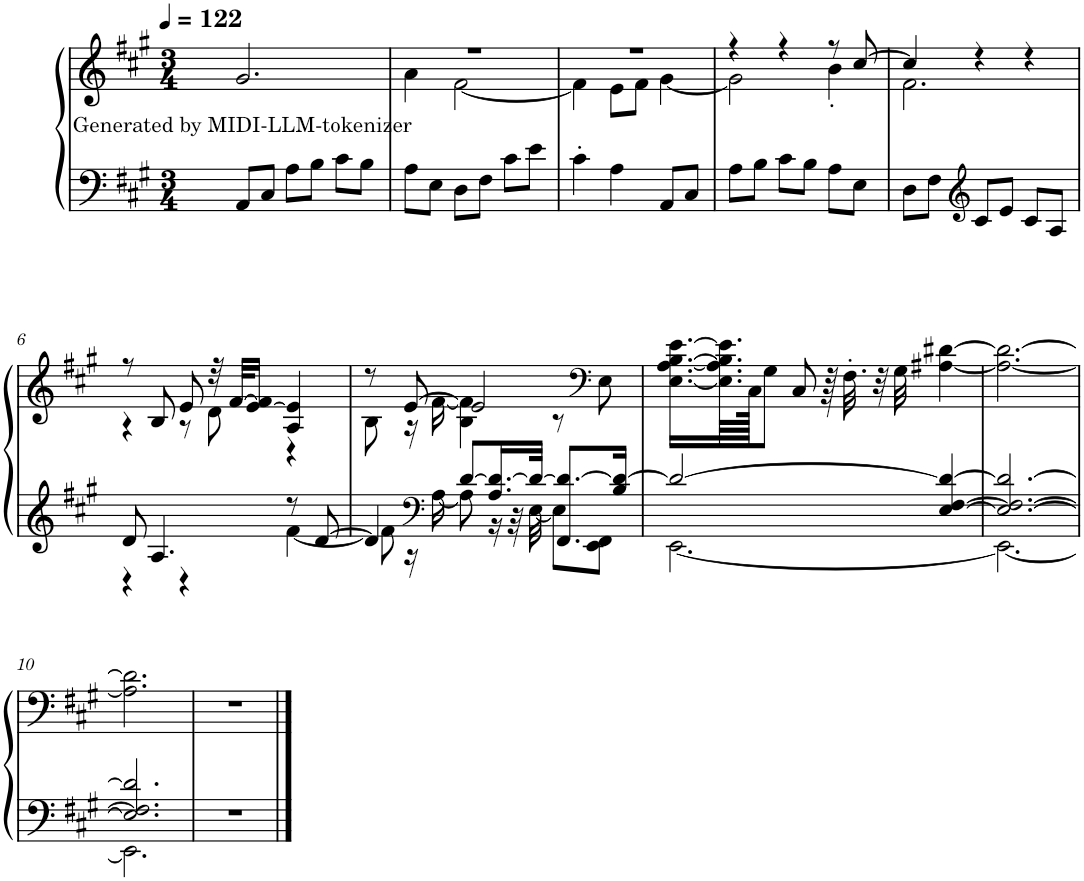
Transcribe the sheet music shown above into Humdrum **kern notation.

**kern	**kern	**text
*part1	*part1	*part1
*staff2	*staff1	*staff1
*I"Piano	*	*
*I'Pno.	*	*
*clefF4	*clefG2	*
*k[f#c#g#]	*k[f#c#g#]	*
*M3/4	*M3/4	*
*MM122	*MM122	*
=1	=1	=1
!	!	!LO:LY:b
8AA/L	2.g#/	Generated by MIDI-LLM-tokenizer
8C#/J	.	.
8A\L	.	.
8B\J	.	.
8c#\L	.	.
8B\J	.	.
=2	=2	=2
*	*^	*
8A\L	2.r	4a\	.
8E\J	.	.	.
8D\L	.	[2f#\	.
8F#\J	.	.	.
8c#\L	.	.	.
8e\J	.	.	.
=3	=3	=3	=3
4c#'\	2.r	4f#\]	.
4A\	.	8e\L	.
.	.	8f#\J	.
8AA/L	.	[4g#\	.
8C#/J	.	.	.
=4	=4	=4	=4
8A\L	4r	2g#\]	.
8B\J	.	.	.
8c#\L	4r	.	.
8B\J	.	.	.
8A\L	8r	4b'\	.
8E\J	[8cc#/	.	.
=5	=5	=5	=5
8D\L	4cc#/]	2.f#\	.
8F#\J	.	.	.
*clefG2	*	*	*
8c#/L	4r	.	.
8e/J	.	.	.
8c#/L	4r	.	.
8A/J	.	.	.
!!LO:LB:g=z	!!
=6	=6	=6	=6
*^	*	*	*
8d/	4r	8r	4r	.
4.A/	.	8B/	.	.
.	4r	8e/	8r	.
.	.	32r	8d\	.
.	.	[32f#/KLL	.	.
.	.	[16e/ 16f#/]JJ	.	.
8r	[4f#\	4A/ 4e/]	4r	.
[8d/	.	.	.	.
=7	=7	=7	=7	=7
4d/]	8f#\]	8r	8B\	.
.	16r	[8e/	16r	.
*clefF4	*	*	*	*
.	[16A\	.	[16f#\	.
[8d/L	8A\]	2e/]	4B\ 4f#\]	.
16.A/ 16.d/_L	16r	.	.	.
.	32r	.	.	.
32d/JJk_	[32E\	.	.	.
8.FF#/ 8.d/_L	8E\L]	.	8r	.
*	*	*clefF4	*	*
.	8EE\ 8FF#\J	.	8E\	.
16B/ 16d/_Jk	.	.	.	.
*	*	*v	*v	*
=8	=8	=8	=8
2d/_	[2.EE\	[16.E\ [16.A\ [16.B\ [16.e\LL	.
.	.	64.E\] 64.A\] 64.B\] 64.e\]LL	.
.	.	128C#\JJJK	.
.	.	8G#\J	.
.	.	8C#/	.
.	.	64r	.
.	.	32.F#'\	.
.	.	32r	.
.	.	32G#\	.
[4E/ [4F#/ 4d/_	.	[4A#X\ [4d#X\	.
=9	=9	=9	=9
2.E/_ 2.F#/_ 2.d/_	2.EE\_	2.A#\_ 2.d#\_	.
!!LO:LB:g=z
=10	=10	=10	=10
2.E/] 2.F#/] 2.d/]	2.EE\]	2.A#\] 2.d#\]	.
*v	*v	*	*
=11	=11	=11
2.r	2.r	.
==	==	==
*-	*-	*-
